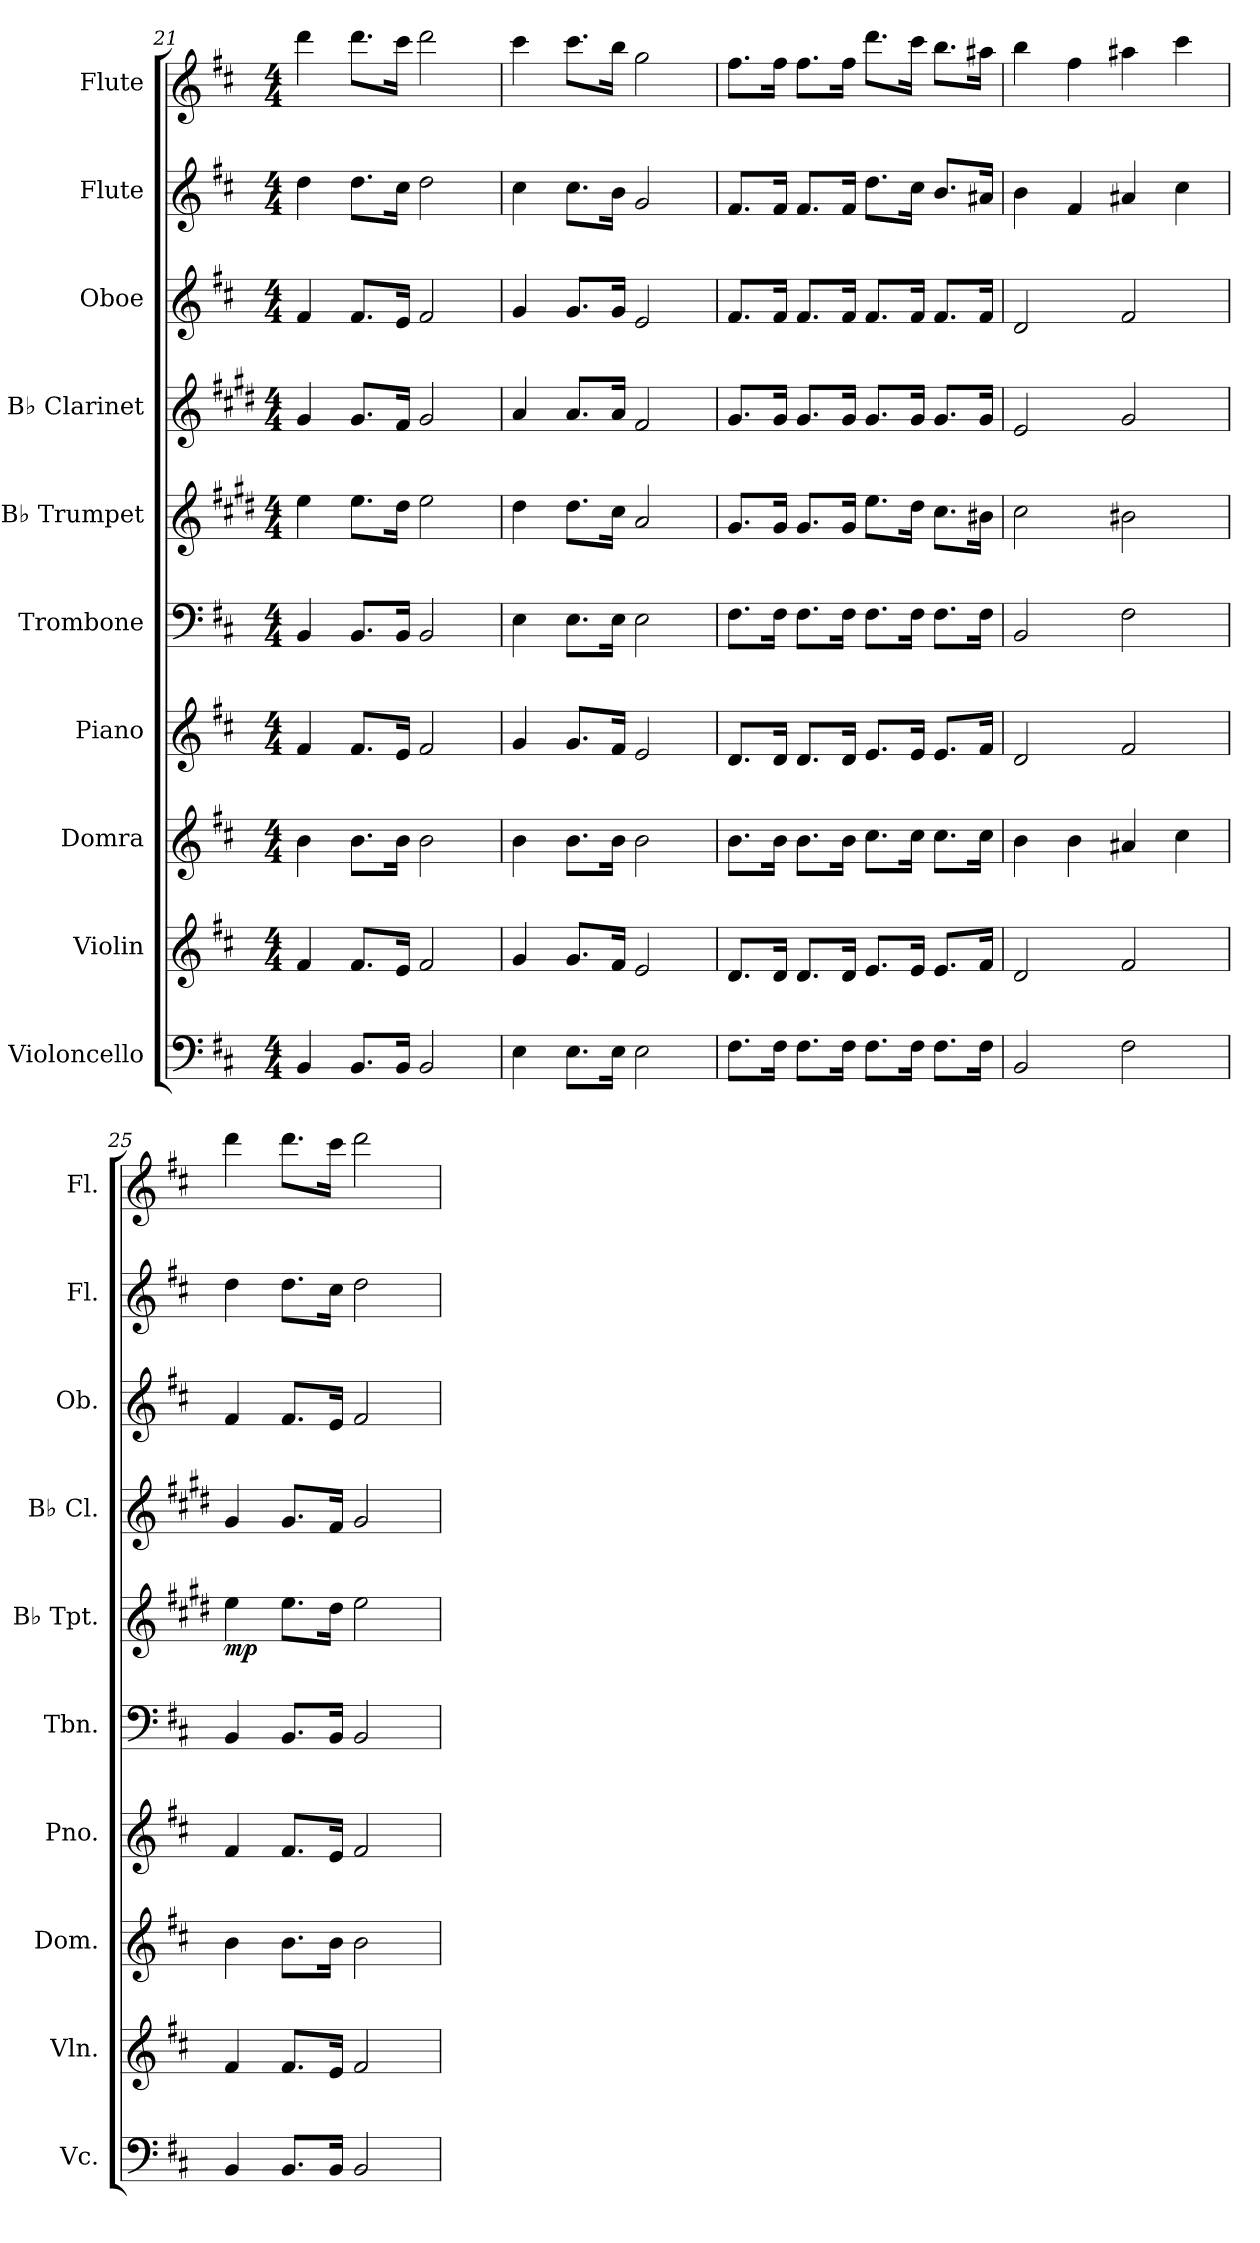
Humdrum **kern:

**kern	**kern	**kern	**kern	**kern	**kern	**dynam	**kern	**kern	**kern	**kern
*part10	*part9	*part8	*part7	*part6	*part5	*part5	*part4	*part3	*part2	*part1
*staff10	*staff9	*staff8	*staff7	*staff6	*staff5	*staff5	*staff4	*staff3	*staff2	*staff1
*I"Violoncello	*I"Violin	*I"Domra	*I"Piano	*I"Trombone	*I"B♭ Trumpet	*	*I"B♭ Clarinet	*I"Oboe	*I"Flute	*I"Flute
*I'Vc.	*I'Vln.	*I'Dom.	*I'Pno.	*I'Tbn.	*I'B♭ Tpt.	*	*I'B♭ Cl.	*I'Ob.	*I'Fl.	*I'Fl.
!!LO:PB:g=z
*clefF4	*clefG2	*clefG2	*clefG2	*clefF4	*clefG2	*	*clefG2	*clefG2	*clefG2	*clefG2
*	*	*	*	*	*ITrd1c2	*	*ITrd1c2	*	*	*
*k[f#c#]	*k[f#c#]	*k[f#c#]	*k[f#c#]	*k[f#c#]	*k[f#c#]	*	*k[f#c#]	*k[f#c#]	*k[f#c#]	*k[f#c#]
*M4/4	*M4/4	*M4/4	*M4/4	*M4/4	*M4/4	*	*M4/4	*M4/4	*M4/4	*M4/4
=21	=21	=21	=21	=21	=21	=21	=21	=21	=21	=21
4BB/	4f#/	4b\	4f#/	4BB/	4dd\	.	4f#/	4f#/	4dd\	4ddd\
8.BB/L	8.f#/L	8.b\L	8.f#/L	8.BB/L	8.dd\L	.	8.f#/L	8.f#/L	8.dd\L	8.ddd\L
16BB/Jk	16e/Jk	16b\Jk	16e/Jk	16BB/Jk	16cc#\Jk	.	16e/Jk	16e/Jk	16cc#\Jk	16ccc#\Jk
2BB/	2f#/	2b\	2f#/	2BB/	2dd\	.	2f#/	2f#/	2dd\	2ddd\
=22	=22	=22	=22	=22	=22	=22	=22	=22	=22	=22
4E\	4g/	4b\	4g/	4E\	4cc#\	.	4g/	4g/	4cc#\	4ccc#\
8.E\L	8.g/L	8.b\L	8.g/L	8.E\L	8.cc#\L	.	8.g/L	8.g/L	8.cc#\L	8.ccc#\L
16E\Jk	16f#/Jk	16b\Jk	16f#/Jk	16E\Jk	16b\Jk	.	16g/Jk	16g/Jk	16b\Jk	16bb\Jk
2E\	2e/	2b\	2e/	2E\	2g/	.	2e/	2e/	2g/	2gg\
=23	=23	=23	=23	=23	=23	=23	=23	=23	=23	=23
8.F#\L	8.d/L	8.b\L	8.d/L	8.F#\L	8.f#/L	.	8.f#/L	8.f#/L	8.f#/L	8.ff#\L
16F#\Jk	16d/Jk	16b\Jk	16d/Jk	16F#\Jk	16f#/Jk	.	16f#/Jk	16f#/Jk	16f#/Jk	16ff#\Jk
8.F#\L	8.d/L	8.b\L	8.d/L	8.F#\L	8.f#/L	.	8.f#/L	8.f#/L	8.f#/L	8.ff#\L
16F#\Jk	16d/Jk	16b\Jk	16d/Jk	16F#\Jk	16f#/Jk	.	16f#/Jk	16f#/Jk	16f#/Jk	16ff#\Jk
8.F#\L	8.e/L	8.cc#\L	8.e/L	8.F#\L	8.dd\L	.	8.f#/L	8.f#/L	8.dd\L	8.ddd\L
16F#\Jk	16e/Jk	16cc#\Jk	16e/Jk	16F#\Jk	16cc#\Jk	.	16f#/Jk	16f#/Jk	16cc#\Jk	16ccc#\Jk
8.F#\L	8.e/L	8.cc#\L	8.e/L	8.F#\L	8.b\L	.	8.f#/L	8.f#/L	8.b/L	8.bb\L
16F#\Jk	16f#/Jk	16cc#\Jk	16f#/Jk	16F#\Jk	16a#X\Jk	.	16f#/Jk	16f#/Jk	16a#X/Jk	16aa#X\Jk
=24	=24	=24	=24	=24	=24	=24	=24	=24	=24	=24
2BB/	2d/	4b\	2d/	2BB/	2b\	.	2d/	2d/	4b\	4bb\
.	.	4b\	.	.	.	.	.	.	4f#/	4ff#\
2F#\	2f#/	4a#X/	2f#/	2F#\	2a#X\	.	2f#/	2f#/	4a#X/	4aa#X\
.	.	4cc#\	.	.	.	.	.	.	4cc#\	4ccc#\
=25	=25	=25	=25	=25	=25	=25	=25	=25	=25	=25
!	!	!	!	!	!	!LO:DY:b	!	!	!	!
4BB/	4f#/	4b\	4f#/	4BB/	4dd\	mp	4f#/	4f#/	4dd\	4ddd\
8.BB/L	8.f#/L	8.b\L	8.f#/L	8.BB/L	8.dd\L	.	8.f#/L	8.f#/L	8.dd\L	8.ddd\L
16BB/Jk	16e/Jk	16b\Jk	16e/Jk	16BB/Jk	16cc#\Jk	.	16e/Jk	16e/Jk	16cc#\Jk	16ccc#\Jk
2BB/	2f#/	2b\	2f#/	2BB/	2dd\	.	2f#/	2f#/	2dd\	2ddd\
=	=	=	=	=	=	=	=	=	=	=
*-	*-	*-	*-	*-	*-	*-	*-	*-	*-	*-
